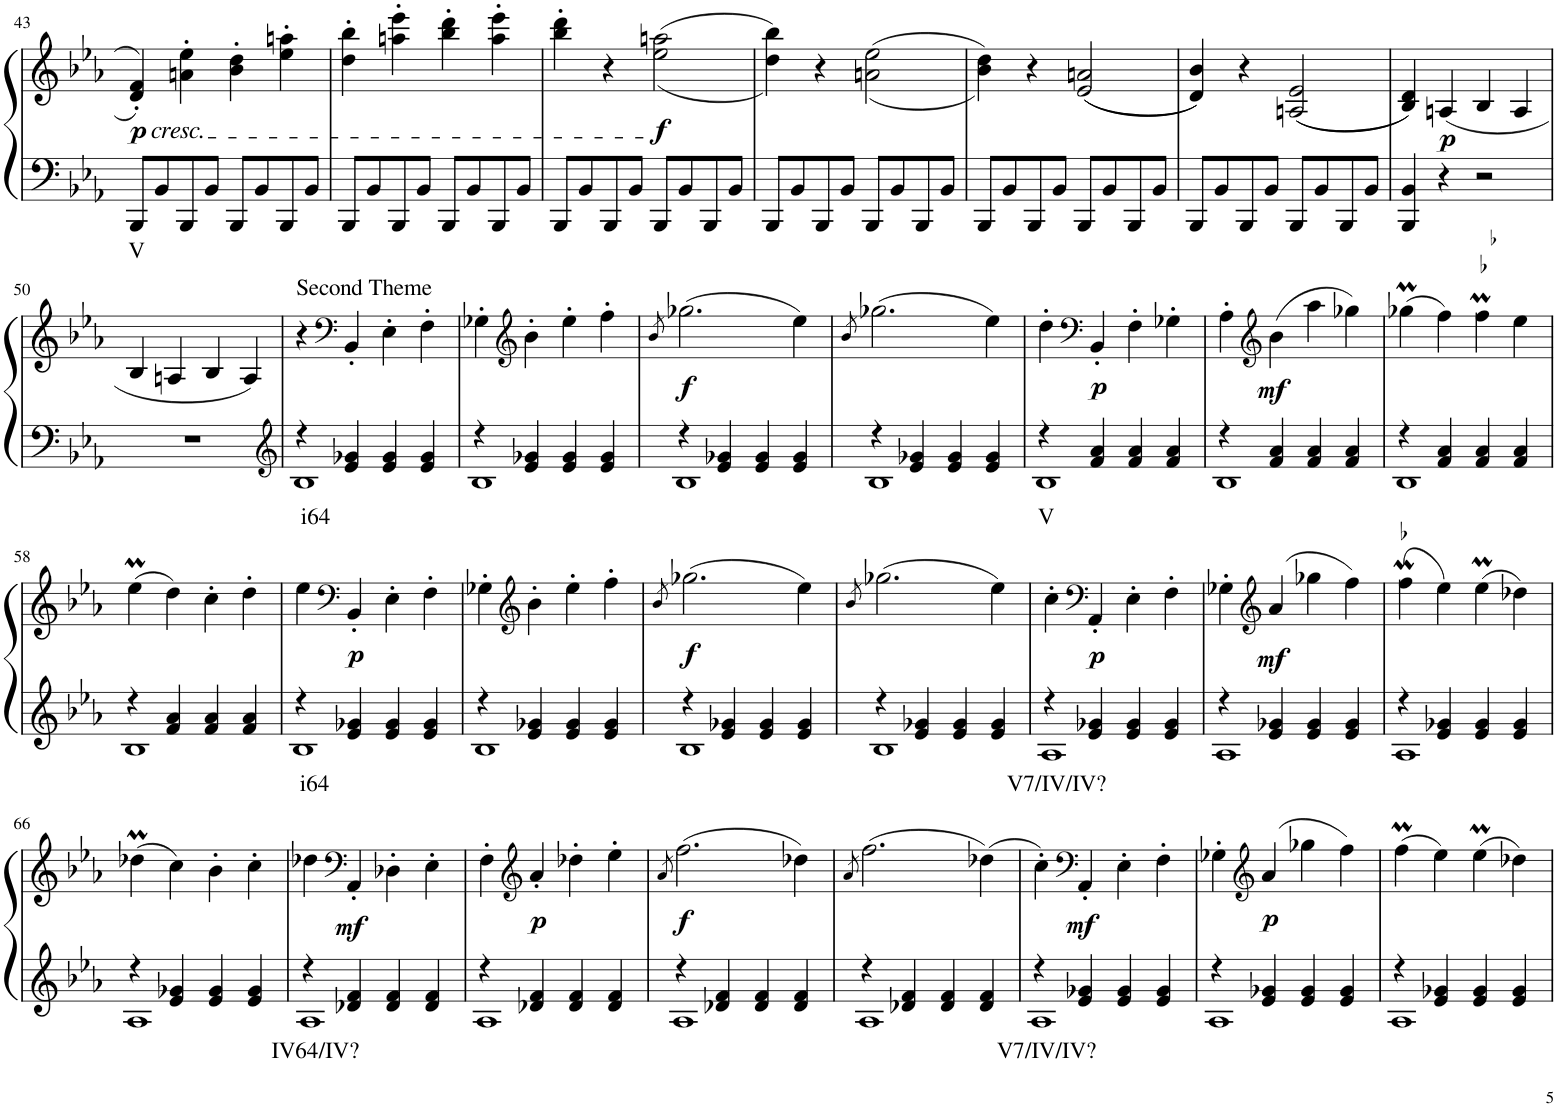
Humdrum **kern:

**kern	**text	**text	**kern	**dynam
*part1	*part1	*part1	*part1	*part1
*staff2	*staff2	*staff2	*staff1	*staff1/2
*I"Piano	*	*	*	*
*I'Pno.	*	*	*	*
!!LO:PB:g=z
*clefF4	*	*	*clefG2	*
*k[b-e-a-]	*	*	*k[b-e-a-]	*
*M2/2	*	*	*M2/2	*
*met(c|)	*	*	*met(c|)	*
=43	=43	=43	=43	=43
!	!	!	!LO:TX:b:i:t=cresc.	!
!	!	!LO:LY:b	!	!LO:DY:b
8BBB-/L	.	V	4d/' 4f/'	p
8BB-/	.	.	.	.
8BBB-/	.	.	4an\' 4ee-\'	.
8BB-/J	.	.	.	.
8BBB-/L	.	.	4b-\' 4dd\'	.
8BB-/	.	.	.	.
8BBB-/	.	.	4ee-\' 4aan\'	.
8BB-/J	.	.	.	.
=44	=44	=44	=44	=44
8BBB-/L	.	.	4dd\' 4bb-\'	.
8BB-/	.	.	.	.
8BBB-/	.	.	4aan\' 4eee-\'	.
8BB-/J	.	.	.	.
8BBB-/L	.	.	4bb-\' 4ddd\'	.
8BB-/	.	.	.	.
8BBB-/	.	.	4aa\' 4eee-\'	.
8BB-/J	.	.	.	.
=45	=45	=45	=45	=45
8BBB-/L	.	.	4bb-\' 4ddd\'	.
8BB-/	.	.	.	.
8BBB-/	.	.	4r	.
8BB-/J	.	.	.	.
!	!	!	!	!LO:DY:b
8BBB-/L	.	.	((<2ee-\ 2aan\	f
8BB-/	.	.	.	.
8BBB-/	.	.	.	.
8BB-/J	.	.	.	.
=46	=46	=46	=46	=46
8BBB-/L	.	.	4dd\ 4bb-\))	.
8BB-/	.	.	.	.
8BBB-/	.	.	4r	.
8BB-/J	.	.	.	.
8BBB-/L	.	.	((<2an\ 2ee-\	.
8BB-/	.	.	.	.
8BBB-/	.	.	.	.
8BB-/J	.	.	.	.
=47	=47	=47	=47	=47
8BBB-/L	.	.	4b-\ 4dd\))	.
8BB-/	.	.	.	.
8BBB-/	.	.	4r	.
8BB-/J	.	.	.	.
8BBB-/L	.	.	((<2e-/ 2an/	.
8BB-/	.	.	.	.
8BBB-/	.	.	.	.
8BB-/J	.	.	.	.
=48	=48	=48	=48	=48
8BBB-/L	.	.	4d/ 4b-/))	.
8BB-/	.	.	.	.
8BBB-/	.	.	4r	.
8BB-/J	.	.	.	.
8BBB-/L	.	.	((<2An/ 2e-/	.
8BB-/	.	.	.	.
8BBB-/	.	.	.	.
8BB-/J	.	.	.	.
=49	=49	=49	=49	=49
4BBB-/ 4BB-/	.	.	4B-/ 4d/))	.
!	!	!	!	!LO:DY:b
4r	.	.	(<4An/	p
2r	.	.	4B-/	.
.	.	.	4A/	.
!!LO:LB:g=z
=50	=50	=50	=50	=50
1r	.	.	4B-/	.
.	.	.	4An/	.
.	.	.	4B-/	.
.	.	.	4A/)	.
=51	=51	=51	=51	=51
*clefG2	*	*	*	*
*^	*	*	*	*
!	!	!	!	!LO:TX:a:t=Second Theme	!
!	!	!	!LO:LY:b	!	!
4r	1B-	.	i64	4r	.
*	*	*	*	*clefF4	*
4e-/ 4g-X/	.	.	.	4BB-'/	.
4e-/ 4g-/	.	.	.	4E-'\	.
4e-/ 4g-/	.	.	.	4F'\	.
=52	=52	=52	=52	=52	=52
4r	1B-	.	.	4G-X'\	.
*	*	*	*	*clefG2	*
4e-/ 4g-X/	.	.	.	4b-'\	.
4e-/ 4g-/	.	.	.	4ee-'\	.
4e-/ 4g-/	.	.	.	4ff'\	.
=53	=53	=53	=53	=53	=53
.	.	.	.	8qb-/	.
!	!	!	!	!	!LO:DY:b
4r	1B-	.	.	(2.gg-X\	f
4e-/ 4g-X/	.	.	.	.	.
4e-/ 4g-/	.	.	.	.	.
4e-/ 4g-/	.	.	.	4ee-\)	.
=54	=54	=54	=54	=54	=54
.	.	.	.	8qb-/	.
4r	1B-	.	.	(2.gg-X\	.
4e-/ 4g-X/	.	.	.	.	.
4e-/ 4g-/	.	.	.	.	.
4e-/ 4g-/	.	.	.	4ee-\)	.
=55	=55	=55	=55	=55	=55
!	!	!	!LO:LY:b	!	!
4r	1B-	.	V	4dd'\	.
*	*	*	*	*clefF4	*
!	!	!	!	!	!LO:DY:b
4f/ 4a-/	.	.	.	4BB-'/	p
4f/ 4a-/	.	.	.	4F'\	.
4f/ 4a-/	.	.	.	4G-X'\	.
=56	=56	=56	=56	=56	=56
4r	1B-	.	.	4A-'\	.
*	*	*	*	*clefG2	*
!	!	!	!	!	!LO:DY:b
4f/ 4a-/	.	.	.	(4b-\	mf
4f/ 4a-/	.	.	.	4aa-\	.
4f/ 4a-/	.	.	.	4gg-X\)	.
=57	=57	=57	=57	=57	=57
4r	1B-	.	.	(4gg-XM\	.
4f/ 4a-/	.	.	.	4ff\)	.
!	!	!	!	!LO:MOR:acc=-	!
4f/ 4a-/	.	.	.	4ff\m 4gg-X\m	.
4f/ 4a-/	.	.	.	4ee-\	.
!!LO:LB:g=z
=58	=58	=58	=58	=58	=58
4r	1B-	.	.	(4ee-M\	.
4f/ 4a-/	.	.	.	4dd\)	.
4f/ 4a-/	.	.	.	4cc'\	.
4f/ 4a-/	.	.	.	4dd'\	.
=59	=59	=59	=59	=59	=59
!	!	!	!LO:LY:b	!	!
4r	1B-	.	i64	4ee-\	.
*	*	*	*	*clefF4	*
!	!	!	!	!	!LO:DY:b
4e-/ 4g-X/	.	.	.	4BB-'/	p
4e-/ 4g-/	.	.	.	4E-'\	.
4e-/ 4g-/	.	.	.	4F'\	.
=60	=60	=60	=60	=60	=60
4r	1B-	.	.	4G-X'\	.
*	*	*	*	*clefG2	*
4e-/ 4g-X/	.	.	.	4b-'\	.
4e-/ 4g-/	.	.	.	4ee-'\	.
4e-/ 4g-/	.	.	.	4ff'\	.
=61	=61	=61	=61	=61	=61
.	.	.	.	8qb-/	.
!	!	!	!	!	!LO:DY:b
4r	1B-	.	.	(2.gg-X\	f
4e-/ 4g-X/	.	.	.	.	.
4e-/ 4g-/	.	.	.	.	.
4e-/ 4g-/	.	.	.	4ee-\)	.
=62	=62	=62	=62	=62	=62
.	.	.	.	8qb-/	.
4r	1B-	.	.	(2.gg-X\	.
4e-/ 4g-X/	.	.	.	.	.
4e-/ 4g-/	.	.	.	.	.
4e-/ 4g-/	.	.	.	4ee-\)	.
=63	=63	=63	=63	=63	=63
!	!	!	!LO:LY:b	!	!
4r	1A-	.	V7/IV/IV?	4cc'\	.
*	*	*	*	*clefF4	*
!	!	!	!	!	!LO:DY:b
4e-/ 4g-X/	.	.	.	4AA-'/	p
4e-/ 4g-/	.	.	.	4E-'\	.
4e-/ 4g-/	.	.	.	4F'\	.
=64	=64	=64	=64	=64	=64
4r	1A-	.	.	4G-X'\	.
*	*	*	*	*clefG2	*
!	!	!	!	!	!LO:DY:b
4e-/ 4g-X/	.	.	.	(4a-/	mf
4e-/ 4g-/	.	.	.	4gg-X\	.
4e-/ 4g-/	.	.	.	4ff\)	.
=65	=65	=65	=65	=65	=65
4r	1A-	.	.	(4ff\M 4gg-X\M	.
4e-/ 4g-X/	.	.	.	4ee-\)	.
4e-/ 4g-/	.	.	.	(4ee-M\	.
4e-/ 4g-/	.	.	.	4dd-X\)	.
!!LO:LB:g=z
=66	=66	=66	=66	=66	=66
4r	1A-	.	.	(4dd-XM\	.
4e-/ 4g-X/	.	.	.	4cc\)	.
4e-/ 4g-/	.	.	.	4b-'\	.
4e-/ 4g-/	.	.	.	4cc'\	.
=67	=67	=67	=67	=67	=67
!	!	!	!LO:LY:b	!	!
4r	1A-	.	IV64/IV?	4dd-X\	.
*	*	*	*	*clefF4	*
!	!	!	!	!	!LO:DY:b
4d-X/ 4f/	.	.	.	4AA-'/	mf
4d-/ 4f/	.	.	.	4D-X'\	.
4d-/ 4f/	.	.	.	4E-'\	.
=68	=68	=68	=68	=68	=68
4r	1A-	.	.	4F'\	.
*	*	*	*	*clefG2	*
!	!	!	!	!	!LO:DY:b
4d-X/ 4f/	.	.	.	4a-'/	p
4d-/ 4f/	.	.	.	4dd-X'\	.
4d-/ 4f/	.	.	.	4ee-'\	.
=69	=69	=69	=69	=69	=69
.	.	.	.	8qa-/	.
!	!	!	!	!	!LO:DY:b
4r	1A-	.	.	(2.ff\	f
4d-X/ 4f/	.	.	.	.	.
4d-/ 4f/	.	.	.	.	.
4d-/ 4f/	.	.	.	4dd-X\)	.
=70	=70	=70	=70	=70	=70
.	.	.	.	8qa-/	.
4r	1A-	.	.	(2.ff\	.
4d-X/ 4f/	.	.	.	.	.
4d-/ 4f/	.	.	.	.	.
4d-/ 4f/	.	.	.	(4dd-X\)	.
=71	=71	=71	=71	=71	=71
!	!	!	!LO:LY:b	!	!
4r	1A-	.	V7/IV/IV?	4cc'\)	.
*	*	*	*	*clefF4	*
!	!	!	!	!	!LO:DY:b
4e-/ 4g-X/	.	.	.	4AA-'/	mf
4e-/ 4g-/	.	.	.	4E-'\	.
4e-/ 4g-/	.	.	.	4F'\	.
=72	=72	=72	=72	=72	=72
4r	1A-	.	.	4G-X'\	.
*	*	*	*	*clefG2	*
!	!	!	!	!	!LO:DY:b
4e-/ 4g-X/	.	.	.	(4a-/	p
4e-/ 4g-/	.	.	.	4gg-X\	.
4e-/ 4g-/	.	.	.	4ff\)	.
=73	=73	=73	=73	=73	=73
4r	1A-	.	.	(4ffM\	.
4e-/ 4g-X/	.	.	.	4ee-\)	.
4e-/ 4g-/	.	.	.	(4ee-M\	.
4e-/ 4g-/	.	.	.	4dd-X\)	.
*v	*v	*	*	*	*
=	=	=	=	=
*-	*-	*-	*-	*-
